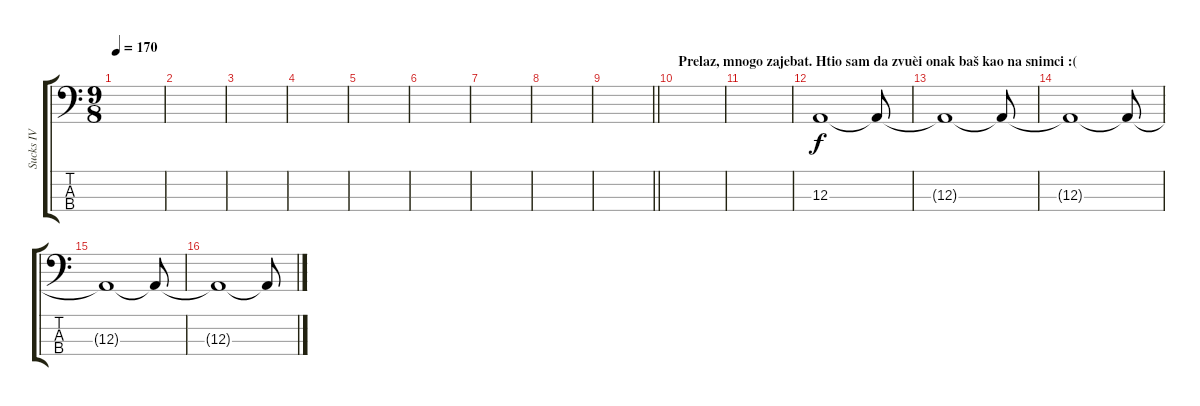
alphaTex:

\track ("Sucks IV" "Sucks IV") {instrument baritonesax}
\staff {score tabs}
\tuning (G2 D2 A1 E1) {hide}
\ts (9 8)
\tempo 170
\clef f4
\ks c
|
|
|
|
|
|
|
|
\barLineRight lightlight
|
\section ("" "Prelaz, mnogo zajebat. Htio sam da zvuèi onak baš kao na snimci :(")
|
|
12.3.1{volume 9} 12.3{t}.8 |
12.3{t}.1 12.3{t}.8 |
12.3{t}.1 12.3{t}.8 |
12.3{t}.1 12.3{t}.8 |
12.3{t}.1 12.3{t}.8
